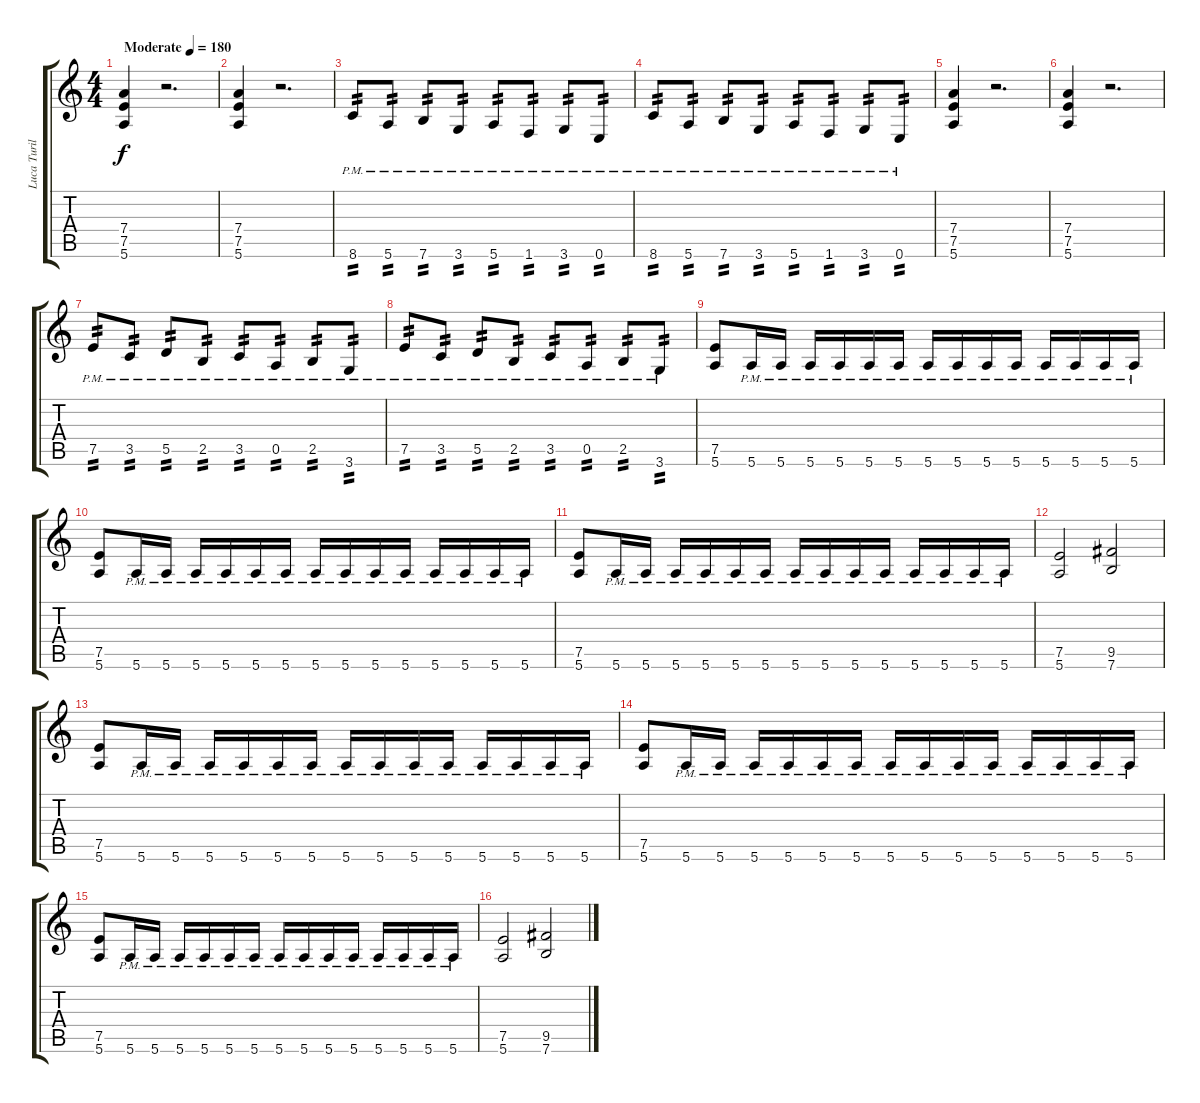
\track ("Luca Turilli And Dominique Leurquin" "Luca Turil") {instrument distortionguitar}
\staff {score tabs}
\tuning (E4 B3 G3 D3 A2 E2) {hide}
\ts (4 4)
\tempo (180 "Moderate")
\clef g2
\ks c
(7.4 7.5 5.6).4{dy f instrument distortionguitar} r.2{d} |
(7.4 7.5 5.6).4 r.2{d} |
8.6{pm}.8{tp 2} 5.6{pm}.8{tp 2} 7.6{pm}.8{tp 2} 3.6{pm}.8{tp 2} 5.6{pm}.8{tp 2} 1.6{pm}.8{tp 2} 3.6{pm}.8{tp 2} 0.6{pm}.8{tp 2} |
8.6{pm}.8{tp 2} 5.6{pm}.8{tp 2} 7.6{pm}.8{tp 2} 3.6{pm}.8{tp 2} 5.6{pm}.8{tp 2} 1.6{pm}.8{tp 2} 3.6{pm}.8{tp 2} 0.6{pm}.8{tp 2} |
(7.4 7.5 5.6).4 r.2{d} |
(7.4 7.5 5.6).4 r.2{d} |
7.5{pm}.8{tp 2} 3.5{pm}.8{tp 2} 5.5{pm}.8{tp 2} 2.5{pm}.8{tp 2} 3.5{pm}.8{tp 2} 0.5{pm}.8{tp 2} 2.5{pm}.8{tp 2} 3.6{pm}.8{tp 2} |
7.5{pm}.8{tp 2} 3.5{pm}.8{tp 2} 5.5{pm}.8{tp 2} 2.5{pm}.8{tp 2} 3.5{pm}.8{tp 2} 0.5{pm}.8{tp 2} 2.5{pm}.8{tp 2} 3.6{pm}.8{tp 2} |
(7.5 5.6).8 5.6{pm}.16 5.6{pm}.16 5.6{pm}.16 5.6{pm}.16 5.6{pm}.16 5.6{pm}.16 5.6{pm}.16 5.6{pm}.16 5.6{pm}.16 5.6{pm}.16 5.6{pm}.16 5.6{pm}.16 5.6{pm}.16 5.6{pm}.16 |
(7.5 5.6).8 5.6{pm}.16 5.6{pm}.16 5.6{pm}.16 5.6{pm}.16 5.6{pm}.16 5.6{pm}.16 5.6{pm}.16 5.6{pm}.16 5.6{pm}.16 5.6{pm}.16 5.6{pm}.16 5.6{pm}.16 5.6{pm}.16 5.6{pm}.16 |
(7.5 5.6).8 5.6{pm}.16 5.6{pm}.16 5.6{pm}.16 5.6{pm}.16 5.6{pm}.16 5.6{pm}.16 5.6{pm}.16 5.6{pm}.16 5.6{pm}.16 5.6{pm}.16 5.6{pm}.16 5.6{pm}.16 5.6{pm}.16 5.6{pm}.16 |
(7.5 5.6).2 (9.5 7.6).2 |
(7.5 5.6).8 5.6{pm}.16 5.6{pm}.16 5.6{pm}.16 5.6{pm}.16 5.6{pm}.16 5.6{pm}.16 5.6{pm}.16 5.6{pm}.16 5.6{pm}.16 5.6{pm}.16 5.6{pm}.16 5.6{pm}.16 5.6{pm}.16 5.6{pm}.16 |
(7.5 5.6).8 5.6{pm}.16 5.6{pm}.16 5.6{pm}.16 5.6{pm}.16 5.6{pm}.16 5.6{pm}.16 5.6{pm}.16 5.6{pm}.16 5.6{pm}.16 5.6{pm}.16 5.6{pm}.16 5.6{pm}.16 5.6{pm}.16 5.6{pm}.16 |
(7.5 5.6).8 5.6{pm}.16 5.6{pm}.16 5.6{pm}.16 5.6{pm}.16 5.6{pm}.16 5.6{pm}.16 5.6{pm}.16 5.6{pm}.16 5.6{pm}.16 5.6{pm}.16 5.6{pm}.16 5.6{pm}.16 5.6{pm}.16 5.6{pm}.16 |
(7.5 5.6).2 (9.5 7.6).2
